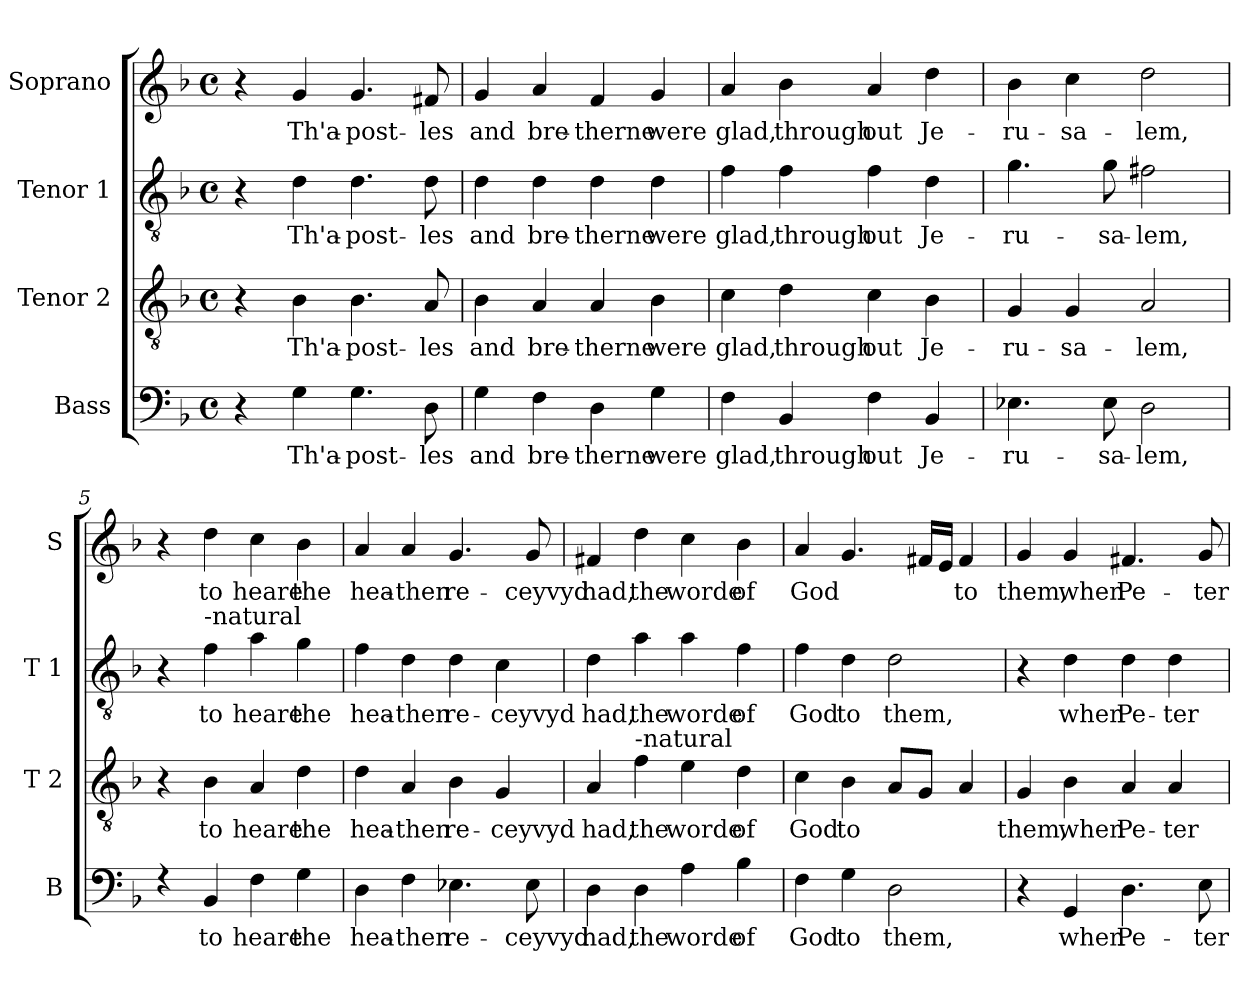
**kern	**text	**kern	**text	**kern	**text	**kern	**text
*part4	*part4	*part3	*part3	*part2	*part2	*part1	*part1
*staff4	*staff4	*staff3	*staff3	*staff2	*staff2	*staff1	*staff1
*I"Bass	*	*I"Tenor 2	*	*I"Tenor 1	*	*I"Soprano	*
*I'B	*	*I'T 2	*	*I'T 1	*	*I'S	*
*clefF4	*	*clefGv2	*	*clefGv2	*	*clefG2	*
*k[b-]	*	*k[b-]	*	*k[b-]	*	*k[b-]	*
*F:	*	*F:	*	*F:	*	*F:	*
*M4/4	*	*M4/4	*	*M4/4	*	*M4/4	*
*met(c)	*	*met(c)	*	*met(c)	*	*met(c)	*
=1	=1	=1	=1	=1	=1	=1	=1
4r	.	4r	.	4r	.	4r	.
!	!LO:LY:b	!	!LO:LY:b	!	!LO:LY:b	!	!LO:LY:b
4G\	Th'a-	4B-\	Th'a-	4d\	Th'a-	4g/	Th'a-
!	!LO:LY:b	!	!LO:LY:b	!	!LO:LY:b	!	!LO:LY:b
4.G\	-post-	4.B-\	-post-	4.d\	-post-	4.g/	-post-
!	!LO:LY:b	!	!LO:LY:b	!	!LO:LY:b	!	!LO:LY:b
8D\	-les	8A/	-les	8d\	-les	8f#X/	-les
=2	=2	=2	=2	=2	=2	=2	=2
!	!LO:LY:b	!	!LO:LY:b	!	!LO:LY:b	!	!LO:LY:b
4G\	and	4B-\	and	4d\	and	4g/	and
!	!LO:LY:b	!	!LO:LY:b	!	!LO:LY:b	!	!LO:LY:b
4F\	bre-	4A/	bre-	4d\	bre-	4a/	bre-
!	!LO:LY:b	!	!LO:LY:b	!	!LO:LY:b	!	!LO:LY:b
4D\	-therne	4A/	-therne	4d\	-therne	4f/	-therne
!	!LO:LY:b	!	!LO:LY:b	!	!LO:LY:b	!	!LO:LY:b
4G\	were	4B-\	were	4d\	were	4g/	were
=3	=3	=3	=3	=3	=3	=3	=3
!	!LO:LY:b	!	!LO:LY:b	!	!LO:LY:b	!	!LO:LY:b
4F\	glad,	4c\	glad,	4f\	glad,	4a/	glad,
!	!LO:LY:b	!	!LO:LY:b	!	!LO:LY:b	!	!LO:LY:b
4BB-/	through	4d\	through	4f\	through	4b-\	through
!	!LO:LY:b	!	!LO:LY:b	!	!LO:LY:b	!	!LO:LY:b
4F\	out	4c\	out	4f\	out	4a/	out
!	!LO:LY:b	!	!LO:LY:b	!	!LO:LY:b	!	!LO:LY:b
4BB-/	Je-	4B-\	Je-	4d\	Je-	4dd\	Je-
!!LO:LB:g=z
=4	=4	=4	=4	=4	=4	=4	=4
!	!LO:LY:b	!	!LO:LY:b	!	!LO:LY:b	!	!LO:LY:b
4.E-X\	-ru-	4G/	-ru-	4.g\	-ru-	4b-\	-ru-
!	!	!	!LO:LY:b	!	!	!	!LO:LY:b
.	.	4G/	-sa-	.	.	4cc\	-sa-
!	!LO:LY:b	!	!	!	!LO:LY:b	!	!
8E-\	-sa-	.	.	8g\	-sa-	.	.
!	!LO:LY:b	!	!LO:LY:b	!	!LO:LY:b	!	!LO:LY:b
2D\	-lem,	2A/	-lem,	2f#X\	-lem,	2dd\	-lem,
=5	=5	=5	=5	=5	=5	=5	=5
4rE	.	4r	.	4r	.	4r	.
!	!	!	!	!LO:TX:a:t=-natural	!	!	!
!	!LO:LY:b	!	!LO:LY:b	!	!LO:LY:b	!	!LO:LY:b
4BB-/	to	4B-\	to	4f\	to	4dd\	to
!	!LO:LY:b	!	!LO:LY:b	!	!LO:LY:b	!	!LO:LY:b
4F\	heare	4A/	heare	4a\	heare	4cc\	heare
!	!LO:LY:b	!	!LO:LY:b	!	!LO:LY:b	!	!LO:LY:b
4G\	the	4d\	the	4g\	the	4b-\	the
=6	=6	=6	=6	=6	=6	=6	=6
!	!LO:LY:b	!	!LO:LY:b	!	!LO:LY:b	!	!LO:LY:b
4D\	hea-	4d\	hea-	4f\	hea-	4a/	hea-
!	!LO:LY:b	!	!LO:LY:b	!	!LO:LY:b	!	!LO:LY:b
4F\	-then	4A/	-then	4d\	-then	4a/	-then
!	!LO:LY:b	!	!LO:LY:b	!	!LO:LY:b	!	!LO:LY:b
4.E-X\	re-	4B-\	re-	4d\	re-	4.g/	re-
!	!	!	!LO:LY:b	!	!LO:LY:b	!	!
.	.	4G/	-ceyvyd	4c\	-ceyvyd	.	.
!	!LO:LY:b	!	!	!	!	!	!LO:LY:b
8E-\	-ceyvyd	.	.	.	.	8g/	-ceyvyd
=7	=7	=7	=7	=7	=7	=7	=7
!	!LO:LY:b	!	!LO:LY:b	!	!LO:LY:b	!	!LO:LY:b
4D\	had,	4A/	had,	4d\	had,	4f#X/	had,
!	!	!LO:TX:a:t=-natural	!	!	!	!	!
!	!LO:LY:b	!	!LO:LY:b	!	!LO:LY:b	!	!LO:LY:b
4D\	the	4f\	the	4a\	the	4dd\	the
!	!LO:LY:b	!	!LO:LY:b	!	!LO:LY:b	!	!LO:LY:b
4A\	worde	4e\	worde	4a\	worde	4cc\	worde
!	!LO:LY:b	!	!LO:LY:b	!	!LO:LY:b	!	!LO:LY:b
4B-\	of	4d\	of	4f\	of	4b-\	of
!!LO:LB:g=z
=8	=8	=8	=8	=8	=8	=8	=8
!	!LO:LY:b	!	!LO:LY:b	!	!LO:LY:b	!	!LO:LY:b
4F\	God	4c\	God	4f\	God	4a/	God
!	!LO:LY:b	!	!LO:LY:b	!	!LO:LY:b	!	!
4G\	to	4B-\	to	4d\	to	4.g/	.
!	!LO:LY:b	!	!	!	!LO:LY:b	!	!
2D\	them,	8A/L	.	2d\	them,	.	.
.	.	8G/J	.	.	.	16f#X/LL	.
.	.	.	.	.	.	16e/JJ	.
!	!	!	!	!	!	!	!LO:LY:b
.	.	4A/	.	.	.	4f#/	to
=9	=9	=9	=9	=9	=9	=9	=9
!	!	!	!LO:LY:b	!	!	!	!LO:LY:b
4r	.	4G/	them,	4r	.	4g/	them,
!	!LO:LY:b	!	!LO:LY:b	!	!LO:LY:b	!	!LO:LY:b
4GG/	when	4B-\	when	4d\	when	4g/	when
!	!LO:LY:b	!	!LO:LY:b	!	!LO:LY:b	!	!LO:LY:b
4.D\	Pe-	4A/	Pe-	4d\	Pe-	4.f#X/	Pe-
!	!	!	!LO:LY:b	!	!LO:LY:b	!	!
.	.	4A/	-ter	4d\	-ter	.	.
!	!LO:LY:b	!	!	!	!	!	!LO:LY:b
8E\	-ter	.	.	.	.	8g/	-ter
=	=	=	=	=	=	=	=
*-	*-	*-	*-	*-	*-	*-	*-
